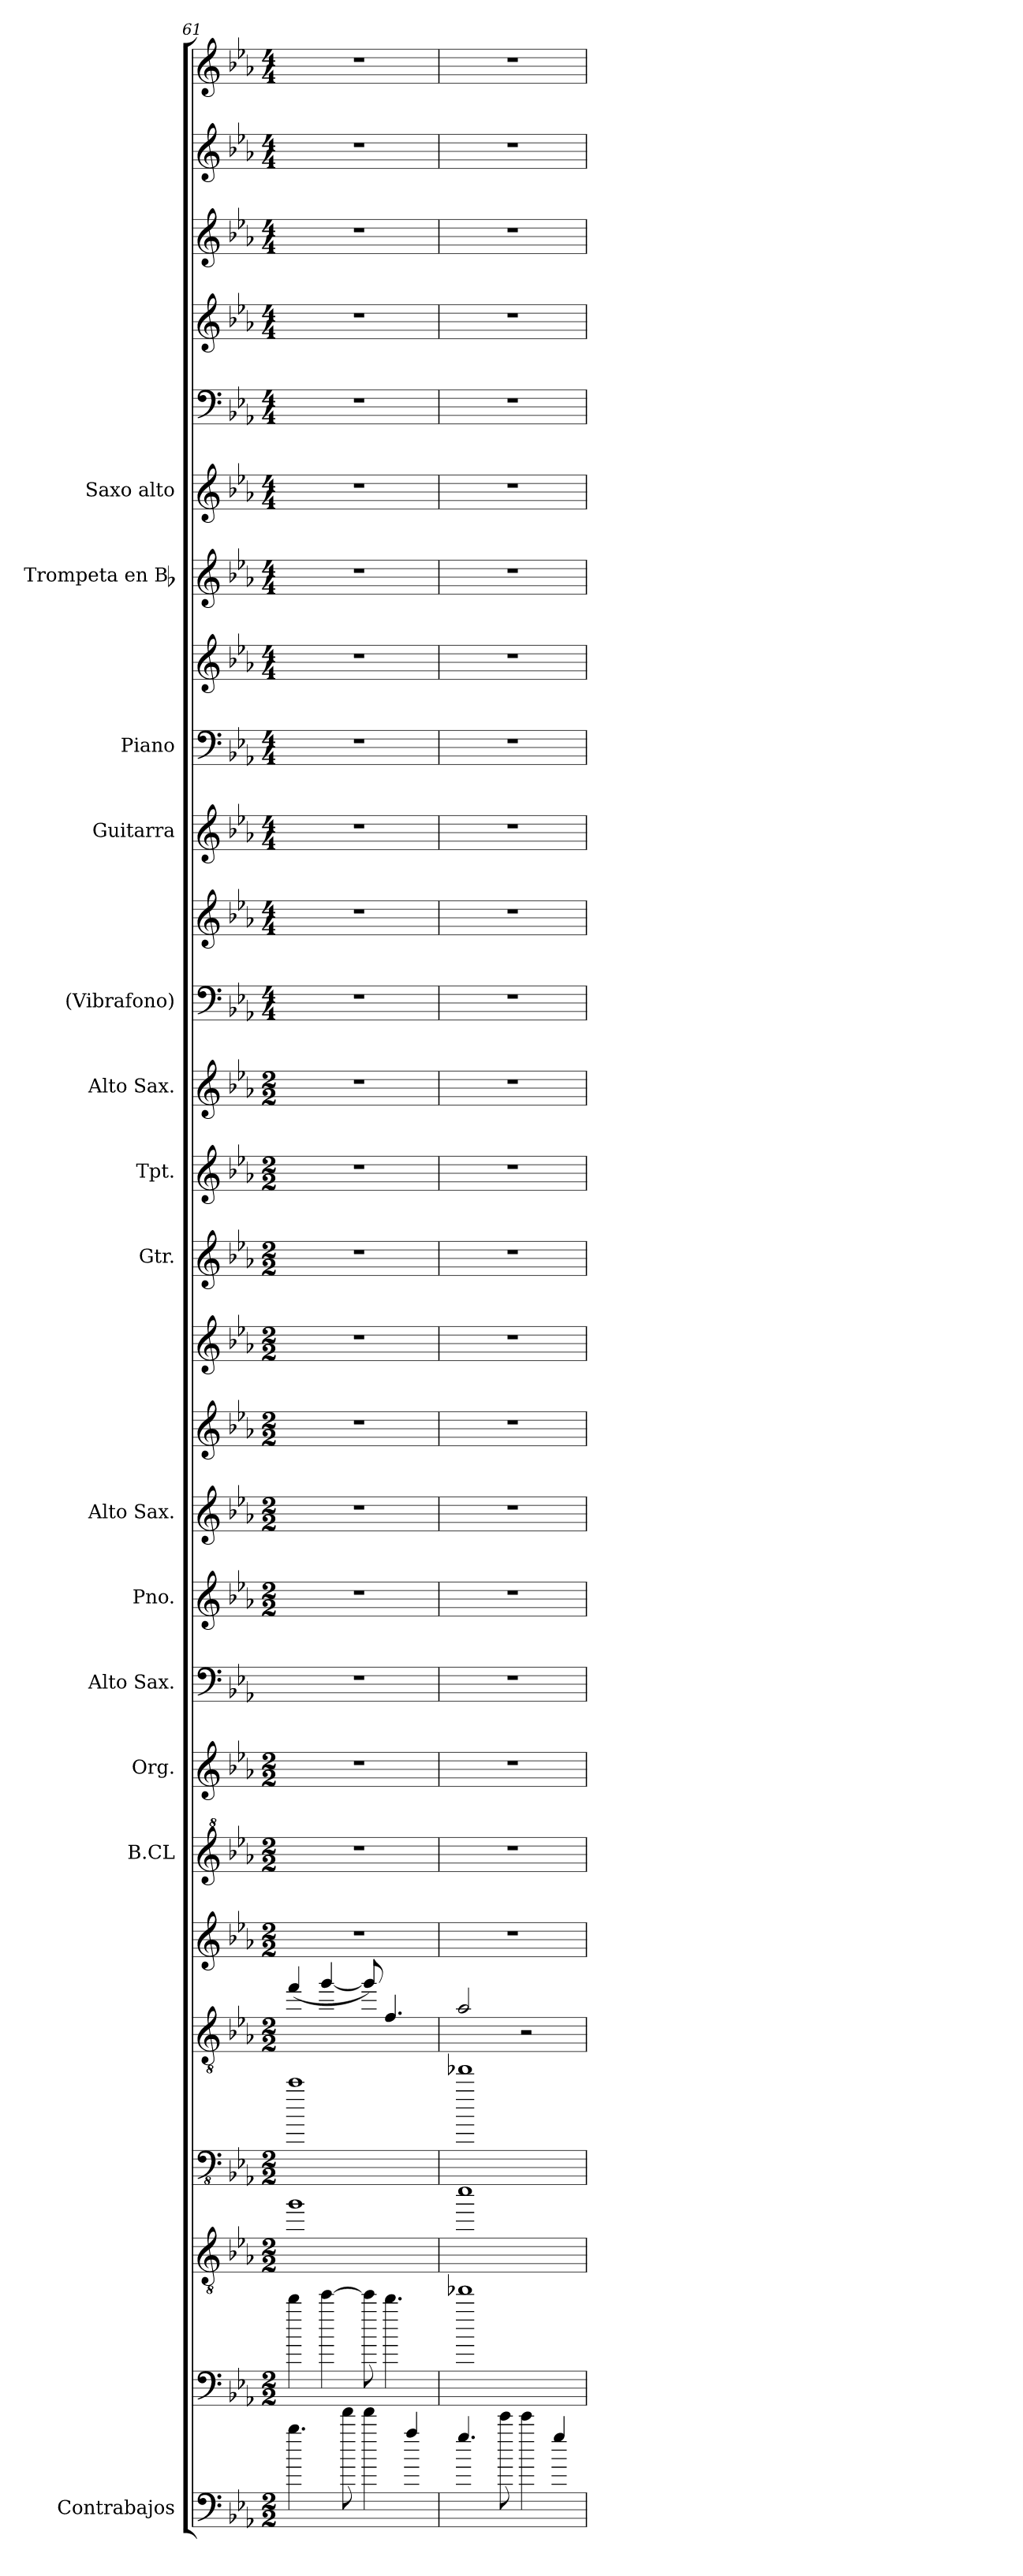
**kern	**kern	**kern	**kern	**kern	**kern	**kern	**kern	**kern	**kern	**kern	**kern	**kern	**kern	**kern	**kern	**kern	**kern	**kern	**kern	**kern	**kern	**kern	**kern	**kern	**kern	**kern	**kern
*part17	*part17	*part17	*part17	*part17	*part16	*part15	*part14	*part13	*part12	*part11	*part10	*part9	*part8	*part7	*part6	*part5	*part5	*part4	*part3	*part3	*part2	*part1	*part1	*part1	*part1	*part1	*part1
*staff28	*staff27	*staff26	*staff25	*staff24	*staff23	*staff22	*staff21	*staff20	*staff19	*staff18	*staff17	*staff16	*staff15	*staff14	*staff13	*staff12	*staff11	*staff10	*staff9	*staff8	*staff7	*staff6	*staff5	*staff4	*staff3	*staff2	*staff1
*I"Contrabajos	*	*	*	*	*	*I"B.CL	*I"Org.	*I"Alto Sax.	*I"Pno.	*I"Alto Sax.	*	*	*I"Gtr.	*I"Tpt.	*I"Alto Sax.	*I"(Vibrafono)	*	*I"Guitarra	*I"Piano	*	*I"Trompeta en Bb	*I"Saxo alto	*	*	*	*	*
*I'Cb	*	*	*	*	*	*	*	*	*I'Pno	*I'Sax	*	*	*	*	*I'Sax	*	*	*	*I'Pno	*	*	*I'A	*	*	*	*	*
*clefF4	*clefF4	*clefGv2	*clefFv4	*clefGv2	*clefG2	*clefG^2	*clefG2	*clefF4	*clefG2	*clefG2	*clefG2	*clefG2	*clefG2	*clefG2	*clefG2	*clefF4	*clefG2	*clefG2	*clefF4	*clefG2	*clefG2	*clefG2	*clefF4	*clefG2	*clefG2	*clefG2	*clefG2
*ITrd7c12	*ITrd7c12	*ITrd7c12	*ITrd7c12	*ITrd7c12	*	*ITrd8c14	*	*	*	*	*	*	*	*	*	*	*	*	*	*	*	*	*	*	*	*	*
*k[b-e-a-]	*k[b-e-a-]	*k[b-e-a-]	*k[b-e-a-]	*k[b-e-a-]	*k[b-e-a-]	*k[b-e-a-]	*k[b-e-a-]	*k[b-e-a-]	*k[b-e-a-]	*k[b-e-a-]	*k[b-e-a-]	*k[b-e-a-]	*k[b-e-a-]	*k[b-e-a-]	*k[b-e-a-]	*k[b-e-a-]	*k[b-e-a-]	*k[b-e-a-]	*k[b-e-a-]	*k[b-e-a-]	*k[b-e-a-]	*k[b-e-a-]	*k[b-e-a-]	*k[b-e-a-]	*k[b-e-a-]	*k[b-e-a-]	*k[b-e-a-]
*E-:	*E-:	*E-:	*E-:	*E-:	*E-:	*E-:	*E-:	*E-:	*E-:	*E-:	*E-:	*E-:	*E-:	*E-:	*E-:	*E-:	*E-:	*E-:	*E-:	*E-:	*E-:	*E-:	*E-:	*E-:	*E-:	*E-:	*E-:
*M2/2	*M2/2	*M2/2	*M2/2	*M2/2	*M2/2	*M2/2	*M2/2	*	*M2/2	*M2/2	*M2/2	*M2/2	*M2/2	*M2/2	*M2/2	*M4/4	*M4/4	*M4/4	*M4/4	*M4/4	*M4/4	*M4/4	*M4/4	*M4/4	*M4/4	*M4/4	*M4/4
=61	=61	=61	=61	=61	=61	=61	=61	=61	=61	=61	=61	=61	=61	=61	=61	=61	=61	=61	=61	=61	=61	=61	=61	=61	=61	=61	=61
*^	*	*	*	*	*	*	*	*	*	*	*	*	*	*	*	*	*	*	*	*	*	*	*	*	*	*	*
4.b-\	1ryy	4dd\	1g	1c	(4f/	1r	1r	1r	1r	1r	1r	1r	1r	1r	1r	1r	1r	1r	1r	1r	1r	1r	1r	1r	1r	1r	1r	1r
.	.	[4ee-\	.	.	[4g/	.	.	.	.	.	.	.	.	.	.	.	.	.	.	.	.	.	.	.	.	.	.	.
8ff\	.	.	.	.	.	.	.	.	.	.	.	.	.	.	.	.	.	.	.	.	.	.	.	.	.	.	.	.
4ff\	.	8ee-\]	.	.	8g/])	.	.	.	.	.	.	.	.	.	.	.	.	.	.	.	.	.	.	.	.	.	.	.
.	.	4.dd\	.	.	4.F/	.	.	.	.	.	.	.	.	.	.	.	.	.	.	.	.	.	.	.	.	.	.	.
4a-/	.	.	.	.	.	.	.	.	.	.	.	.	.	.	.	.	.	.	.	.	.	.	.	.	.	.	.	.
=62	=62	=62	=62	=62	=62	=62	=62	=62	=62	=62	=62	=62	=62	=62	=62	=62	=62	=62	=62	=62	=62	=62	=62	=62	=62	=62	=62	=62
4.g/	1ryy	1ff-X	1cc	1f-X	2A-/	1r	1r	1r	1r	1r	1r	1r	1r	1r	1r	1r	1r	1r	1r	1r	1r	1r	1r	1r	1r	1r	1r	1r
8ee-\	.	.	.	.	.	.	.	.	.	.	.	.	.	.	.	.	.	.	.	.	.	.	.	.	.	.	.	.
4ee-\	.	.	.	.	2r	.	.	.	.	.	.	.	.	.	.	.	.	.	.	.	.	.	.	.	.	.	.	.
4g/	.	.	.	.	.	.	.	.	.	.	.	.	.	.	.	.	.	.	.	.	.	.	.	.	.	.	.	.
*v	*v	*	*	*	*	*	*	*	*	*	*	*	*	*	*	*	*	*	*	*	*	*	*	*	*	*	*	*
=	=	=	=	=	=	=	=	=	=	=	=	=	=	=	=	=	=	=	=	=	=	=	=	=	=	=	=
*-	*-	*-	*-	*-	*-	*-	*-	*-	*-	*-	*-	*-	*-	*-	*-	*-	*-	*-	*-	*-	*-	*-	*-	*-	*-	*-	*-
